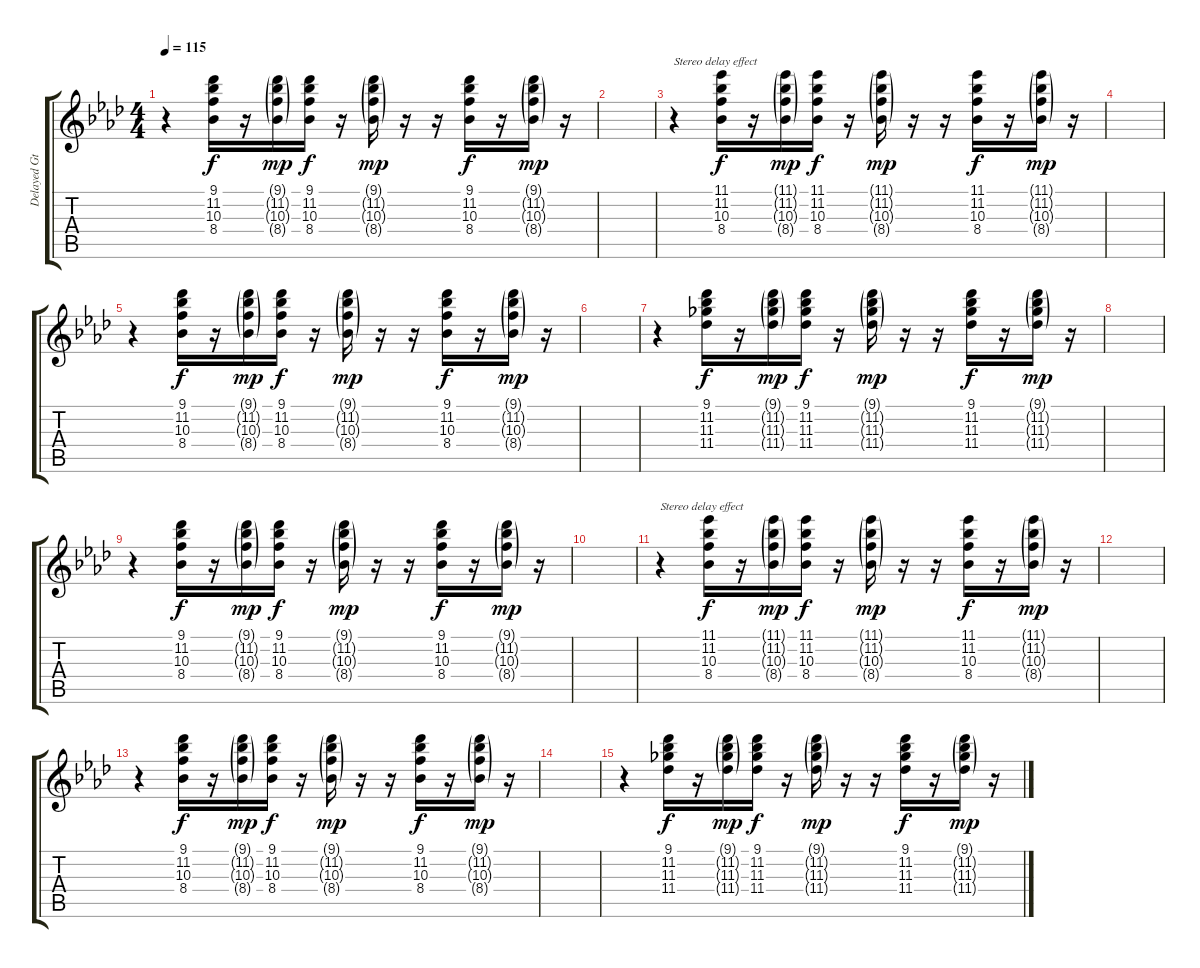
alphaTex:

\track ("Delayed Gtr (Center)" "Delayed Gt") {instrument electricguitarclean}
\staff {score tabs}
\tuning (E4 B3 G3 D3 A2 E2) {hide}
\ts (4 4)
\tempo 115
\clef g2
\ks ab
r.4{dy mp} (9.1 11.2 10.3 8.4).16{dy f} r.16 (9.1{g} 11.2{g} 10.3{g} 8.4{g}).16{dy mp} (9.1 11.2 10.3 8.4).16{dy f} r.16 (9.1{g} 11.2{g} 10.3{g} 8.4{g}).16{dy mp} r.16 r.16 (9.1 11.2 10.3 8.4).16{dy f} r.16 (9.1{g} 11.2{g} 10.3{g} 8.4{g}).16{dy mp} r.16 |
|
r.4{txt "Stereo delay effect"} (11.1 11.2 10.3 8.4).16{dy f} r.16 (11.1{g} 11.2{g} 10.3{g} 8.4{g}).16{dy mp} (11.1 11.2 10.3 8.4).16{dy f} r.16 (11.1{g} 11.2{g} 10.3{g} 8.4{g}).16{dy mp} r.16 r.16 (11.1 11.2 10.3 8.4).16{dy f} r.16 (11.1{g} 11.2{g} 10.3{g} 8.4{g}).16{dy mp} r.16 |
|
r.4 (9.1 11.2 10.3 8.4).16{dy f} r.16 (9.1{g} 11.2{g} 10.3{g} 8.4{g}).16{dy mp} (9.1 11.2 10.3 8.4).16{dy f} r.16 (9.1{g} 11.2{g} 10.3{g} 8.4{g}).16{dy mp} r.16 r.16 (9.1 11.2 10.3 8.4).16{dy f} r.16 (9.1{g} 11.2{g} 10.3{g} 8.4{g}).16{dy mp} r.16 |
|
r.4 (9.1 11.2 11.3 11.4).16{dy f} r.16 (9.1{g} 11.2{g} 11.3{g} 11.4{g}).16{dy mp} (9.1 11.2 11.3 11.4).16{dy f} r.16 (9.1{g} 11.2{g} 11.3{g} 11.4{g}).16{dy mp} r.16 r.16 (9.1 11.2 11.3 11.4).16{dy f} r.16 (9.1{g} 11.2{g} 11.3{g} 11.4{g}).16{dy mp} r.16 |
|
r.4 (9.1 11.2 10.3 8.4).16{dy f} r.16 (9.1{g} 11.2{g} 10.3{g} 8.4{g}).16{dy mp} (9.1 11.2 10.3 8.4).16{dy f} r.16 (9.1{g} 11.2{g} 10.3{g} 8.4{g}).16{dy mp} r.16 r.16 (9.1 11.2 10.3 8.4).16{dy f} r.16 (9.1{g} 11.2{g} 10.3{g} 8.4{g}).16{dy mp} r.16 |
|
r.4{txt "Stereo delay effect"} (11.1 11.2 10.3 8.4).16{dy f} r.16 (11.1{g} 11.2{g} 10.3{g} 8.4{g}).16{dy mp} (11.1 11.2 10.3 8.4).16{dy f} r.16 (11.1{g} 11.2{g} 10.3{g} 8.4{g}).16{dy mp} r.16 r.16 (11.1 11.2 10.3 8.4).16{dy f} r.16 (11.1{g} 11.2{g} 10.3{g} 8.4{g}).16{dy mp} r.16 |
|
r.4 (9.1 11.2 10.3 8.4).16{dy f} r.16 (9.1{g} 11.2{g} 10.3{g} 8.4{g}).16{dy mp} (9.1 11.2 10.3 8.4).16{dy f} r.16 (9.1{g} 11.2{g} 10.3{g} 8.4{g}).16{dy mp} r.16 r.16 (9.1 11.2 10.3 8.4).16{dy f} r.16 (9.1{g} 11.2{g} 10.3{g} 8.4{g}).16{dy mp} r.16 |
|
r.4 (9.1 11.2 11.3 11.4).16{dy f} r.16 (9.1{g} 11.2{g} 11.3{g} 11.4{g}).16{dy mp} (9.1 11.2 11.3 11.4).16{dy f} r.16 (9.1{g} 11.2{g} 11.3{g} 11.4{g}).16{dy mp} r.16 r.16 (9.1 11.2 11.3 11.4).16{dy f} r.16 (9.1{g} 11.2{g} 11.3{g} 11.4{g}).16{dy mp} r.16
